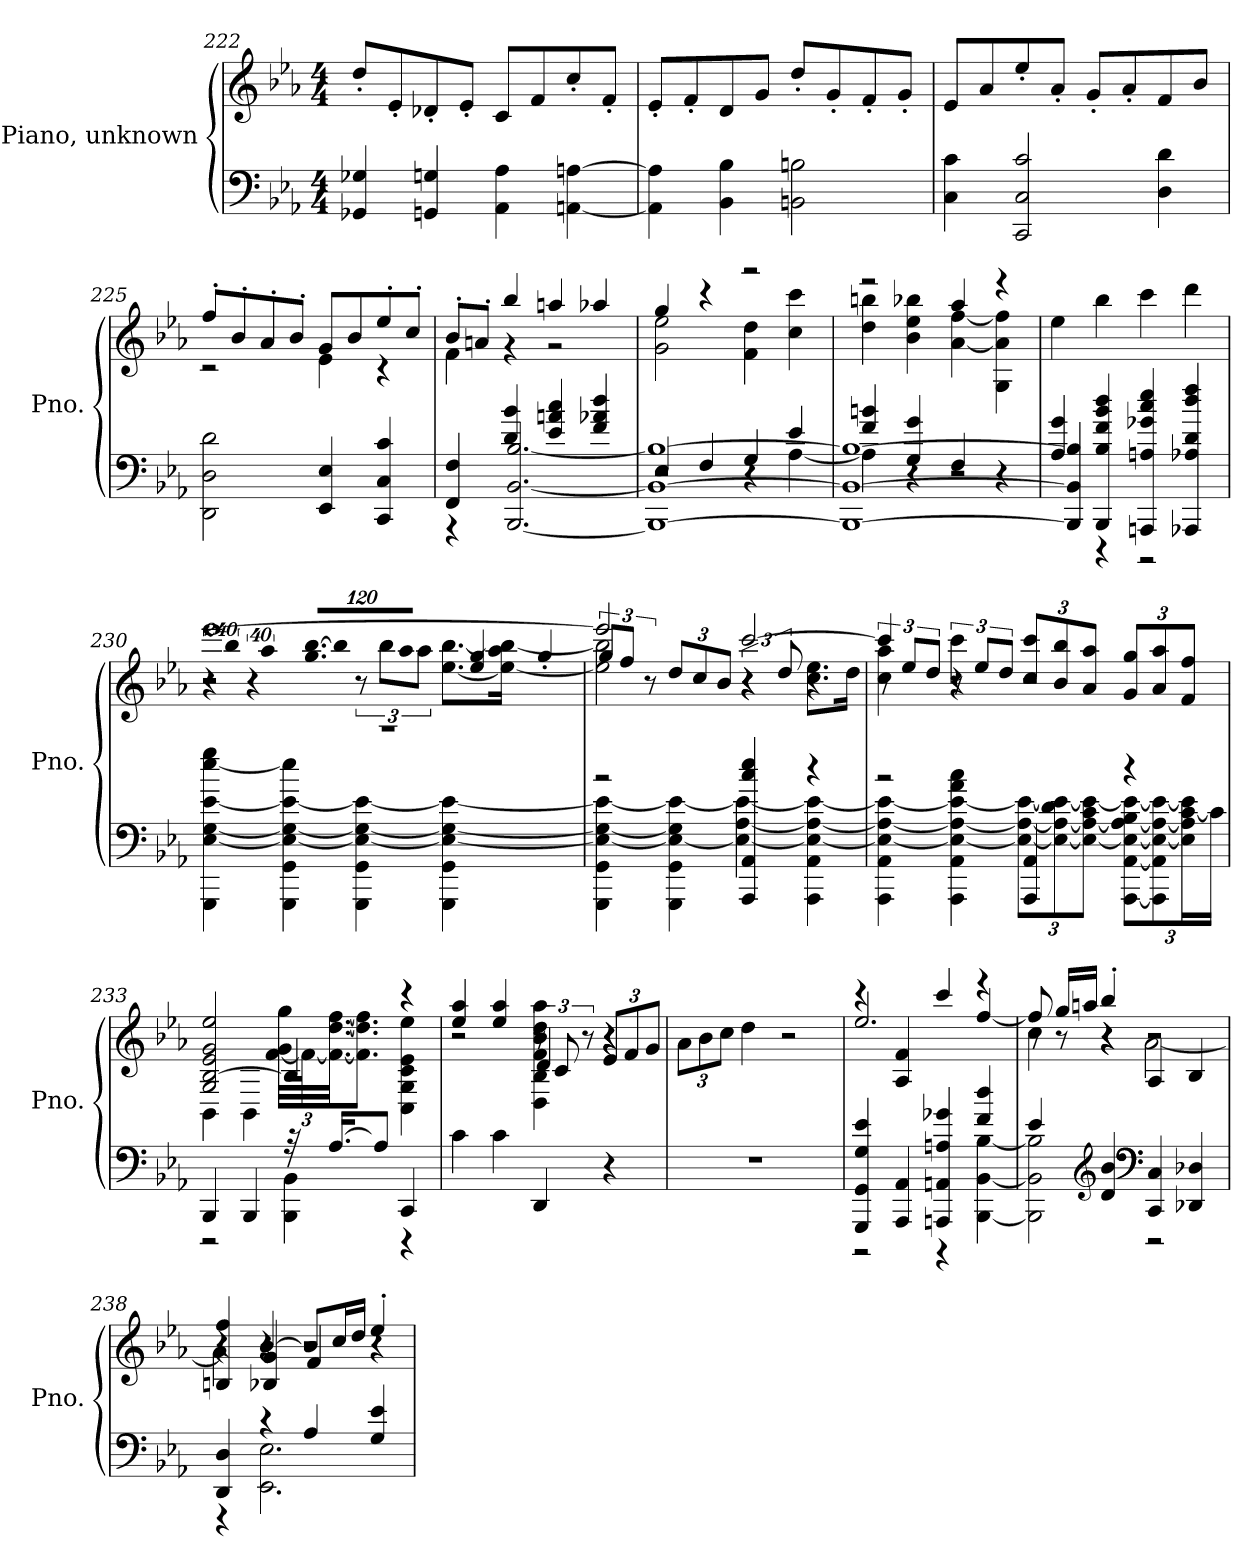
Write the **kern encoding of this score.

**kern	**kern
*part1	*part1
*staff2	*staff1
*I"Piano, unknown	*
*I'Pno.	*
*clefF4	*clefG2
*k[b-e-a-]	*k[b-e-a-]
*M4/4	*M4/4
=222	=222
4GG-X/ 4G-X/	8dd'/L
.	8e-'/
4GGn/ 4Gn/	8d-X'/
.	8e-'/J
4AA-\ 4A-\	8c/L
.	8f/
[4AAn\ [4An\	8cc'/
.	8f'/J
!!LO:LB:g=z
=223	=223
4AA\] 4A\]	8e-'/L
.	8f'/
4BB-\ 4B-\	8d/
.	8g/J
2BBn\ 2Bn\	8dd'/L
.	8g'/
.	8f'/
.	8g'/J
=224	=224
4C\ 4c\	8e-/L
.	8a-/
2CC/ 2C/ 2c/	8ee-'/
.	8a-'/J
.	8g'/L
.	8a-'/
4D\ 4d\	8f/
.	8b-/J
=225	=225
*	*^
2DD\ 2D\ 2d\	8ff'/L	2r
.	8b-'/	.
.	8a-'/	.
.	8b-'/J	.
4EE-/ 4E-/	8g/L	4e-\
.	8b-/	.
4CC/ 4C/ 4c/	8ee-'/	4r
.	8cc'/J	.
=226	=226	=226
*^	*	*
4FF/ 4F/	4r	8b-'/L	4f\
.	.	8an'/J	.
4d/ 4b-/	[2.BBB-/ [2.BB-/ [2.B-/	4bb-/	4r
4e-/ 4an/ 4cc/	.	4aan/	2r
4f/ 4a-X/ 4dd/	.	4aa-X/	.
=227	=227	=227	=227
*	*^	*	*
4E-/	2r	1BBB-_ 1BB-_ 1B-_	4gg/	2g\ 2ee-\
4F/	.	.	4r	.
4G/	4r	.	2r	4f\ 4dd\
4e-/	[4A-\	.	.	4cc\ 4ccc\
!!LO:LB:g=z	!!
=228	=228	=228	=228	=228
4f/ 4bn/	4A-\]	1BBB-_ 1BB-_ 1B-_	2r	4dd\ 4bbn\
4G/ 4g/	4r	.	.	4b-\ 4ee-\ 4bb-X\
4F/	2r	.	4aa-/	[4a-\ [4ff\
4r	.	.	4r	4G\ 4a-\] 4ff\]
*	*v	*v	*	*
*	*	*v	*v
=229	=229	=229
4A-/ 4g/	4BBB-/] 4BB-/] 4B-/]	4ee-\
4BBB-/ 4B-/ 4f/ 4b-/ 4dd/	4r	4bb-\
4AAAn/ 4An/ 4g-X/ 4cc/ 4ee-/	2r	4ccc\
4AAA-X/ 4A-X/ 4d/ 4dd/ 4ff/	.	4ddd\
=230	=230	=230
*	*	*^
*	*	*	*^
!	!	!	!	!LO:N:vis=16
1r	4GGG\ [4E-\ [4G\ [4e-\ [4ee-\ 4gg\	[1eee-	2r	1920%137r
!	!	!	!	!LO:N:vis=16
.	.	.	.	1920%137bb-/
!	!	!	!	!LO:N:vis=32
.	.	.	.	640%23r
!	!	!	!	!LO:N:vis=16
.	.	.	.	1920%137aa-/
!	!	!	!	!LO:N:vis=16.
.	4GGG\ 4GG\ 4E-\_ 4G\_ 4e-\_ 4ee-\]	.	.	960%103gg/ [960%103bb-/LL
!	!	!	!	!LO:N:vis=16
.	.	.	.	1920%137bb-/]
!	!	!	!	!LO:N:vis=16
.	.	.	.	1920%137aa-/JJ
.	4GGG\ 4GG\ 4E-\_ 4G\_ 4e-\_	.	12r	4ee-/ 4gg/
.	.	.	12bb-\L	.
.	.	.	12aa-\J	.
.	4GGG\ 4GG\ 4E-\_ 4G\_ 4e-\_	.	[8.ee-\ [8.bb-\L	4gg'/
.	.	.	16ee-\_ 16aa-\ 16bb-\_Jk	.
!!LO:LB:g=z	!!	!!
=231	=231	=231	=231	=231
2r	4GGG\ 4GG\ 4E-\_ 4G\_ 4e-\_	2eee-/]	2ee-\] 2bb-\]	12gg/L
.	.	.	.	12ff/J
.	.	.	.	12r
*	*	*	*	*Xbrackettup
.	4GGG\ 4GG\ 4E-\_ 4G\] 4e-\_	.	.	12dd/L
.	.	.	.	12cc/
.	.	.	.	12b-/J
*	*	*	*	*brackettup
4AAA-/ 4AA-/ 4cc/ 4ee-/	4E-\_ [4A-\ 4e-\_	[2ccc/	4r	6r
.	.	.	.	12dd/
4r	4AAA-\ 4AA-\ 4E-\_ 4A-\_ 4e-\_	.	8.cc\ 8.ee-\L	4r
.	.	.	16dd\Jk	.
=232	=232	=232	=232	=232
2r	4AAA-\ 4AA-\ 4E-\_ 4A-\_ 4e-\_	4ccc/]	4cc\ 4aa-\	12r
.	.	.	.	12ee-/L
.	.	.	.	12dd/J
.	4AAA-\ 4AA-\ 4E-\_ 4A-\_ 4e-\_ 4a-\ 4cc\	4r	4ccc\	12r
.	.	.	.	12ee-/L
.	.	.	.	12dd/J
*	*Xbrackettup	*	*	*Xbrackettup
4AAA-/ 4AA-/	12E-\_ 12A-\_ 12e-\_L	2r	2r	12cc/ 12ccc/L
.	12E-\_ 12A-\_ 12d\ 12e-\_	.	.	12b-/ 12bb-/
.	12E-\_ 12A-\_ 12c\ 12e-\_J	.	.	12a-/ 12aa-/J
4r	[12AAA-\ [12AA-\ 12E-\_ 12A-\_ 12B-\ 12e-\_L	.	.	12g/ 12gg/L
.	12AAA-\] 12AA-\] 12E-\_ 12A-\_ 12e-\_	.	.	12a-/ 12aa-/
.	24E-\] 24A-\] [24c\ 24e-\]L	.	.	12f/ 12ff/J
.	24c\JJ]	.	.	.
*	*	*	*v	*v
=233	=233	=233	=233
4BBB-/	2r	2G/ [2B-/ 2e-/ 2g/ 2ee-/	4BB-\
4BBB-/	.	.	4BB-\
32r	4BBB-\ 4BB-\	4B-/]	[48f\ 48g\ 48gg\LLL
.	.	.	96f\K_
[16.A-/KL	.	.	48.f\_ [48.dd\ [48.ff\JJ
.	.	.	8.f\] 8.dd\] 8.ff\]J
8A-/J]	.	.	.
4CC/	4r	4r	4C\ 4G\ 4c\ 4e-\ 4ee-\
*v	*v	*	*
!!LO:PB:g=z
=234	=234	=234
*	*	*^
4c\	4ee-/ 4aa-/	2r	2r
4c\	4ee-/ 4aa-/	.	.
*	*brackettup	*	*
4DD/	12r	4D\ 4B-\ 4f\ 4b-\ 4dd\ 4aa-\	4d/
.	12c/	.	.
.	12r	.	.
*	*Xbrackettup	*	*
4r	12e-/L	4r	4r
.	12f/	.	.
.	12g/J	.	.
*	*v	*v	*v
=235	=235
1r	12a-\L
.	12b-\
.	12cc\J
.	4dd\
.	2r
=236	=236
*^	*^
4GGG/ 4GG/ 4G/ 4e-/	2r	4r	2.ee-/
4AAA-/ 4AA-/	.	4A-/ 4f/	.
4AAAn/ 4AAn/ 4An/ 4g-X/	4r	4ccc/	.
4f/ 4dd/	[4BBB-\ [4BB-\ [4B-\	4r	[4ff/
=237	=237	=237	=237
*	*	*	*^
4e-/	2BBB-\] 2BB-\] 2B-\]	8r	4cc\	8ff/]
.	.	16gg/LL	.	8r
.	.	16aan/JJ	.	.
*clefG2	*	*	*	*
4d/ 4b-/	.	4bb-'/	4r	4r
*clefF4	*	*	*	*
4CC/ 4C/	2r	4A-/	[2a-\	2r
4DD-X/ 4D-X/	.	4B-/	.	.
=238	=238	=238	=238	=238
4DD/ 4D/	4r	4Bn/ 4ff/	4a-\]	4r
4r	2.EE-\ 2.E-\	[4b-/	4r	4B-X/ 4g/
4A-/	.	8b-/L]	2r	4f/
.	.	16cc/L	.	.
.	.	16dd/JJ	.	.
4G/ 4e-/	.	4ee-'/	.	4r
*v	*v	*	*	*
*	*v	*v	*v
=	=
*-	*-
